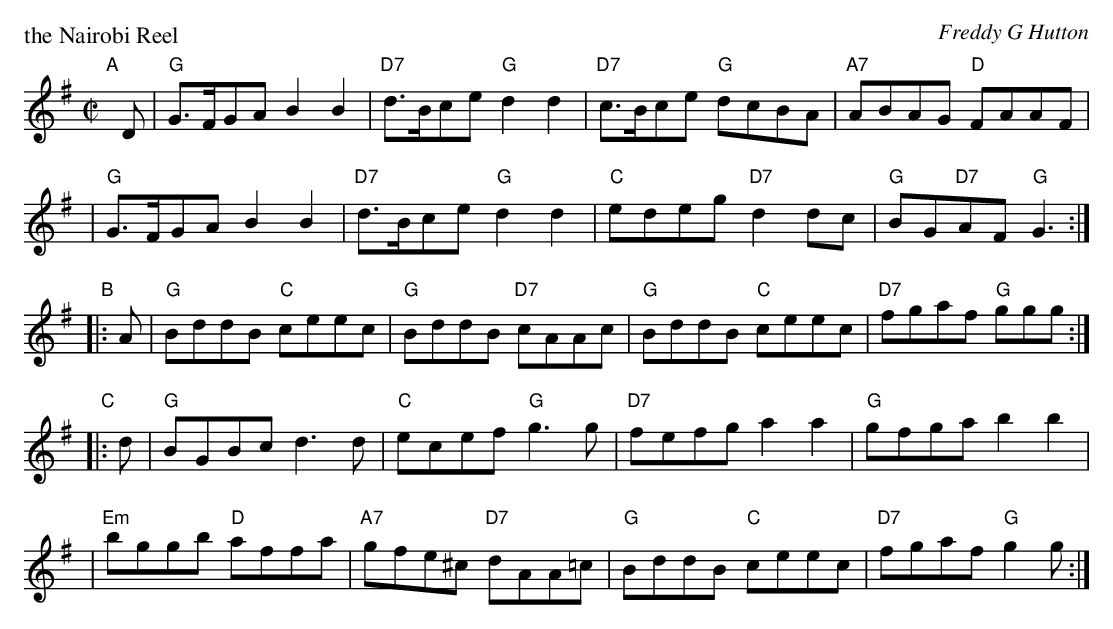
X:1
P: the Nairobi Reel
C: Freddy G Hutton
M: C|
L: 1/8
K: G
"A"[|]\
D \
| "G"G>FGA B2B2 | "D7"d>Bce "G"d2d2 | "D7"c>Bce "G"dcBA | "A7"ABAG "D"FAAF |
| "G"G>FGA B2B2 | "D7"d>Bce "G"d2d2 | "C"edeg "D7"d2dc | "G"BG"D7"AF "G"G3 :|
"B"\
|: A \
| "G"BddB "C"ceec | "G"BddB "D7"cAAc | "G"BddB "C"ceec | "D7"fgaf "G"ggg :|
"C"\
|: d \
| "G"BGBc d3d | "C"ecef "G"g3g | "D7"fefg a2a2 | "G"gfga b2b2 |
| "Em"bggb "D"affa | "A7"gfe^c "D7"dAA=c | "G"BddB "C"ceec | "D7"fgaf "G"g2g :|
